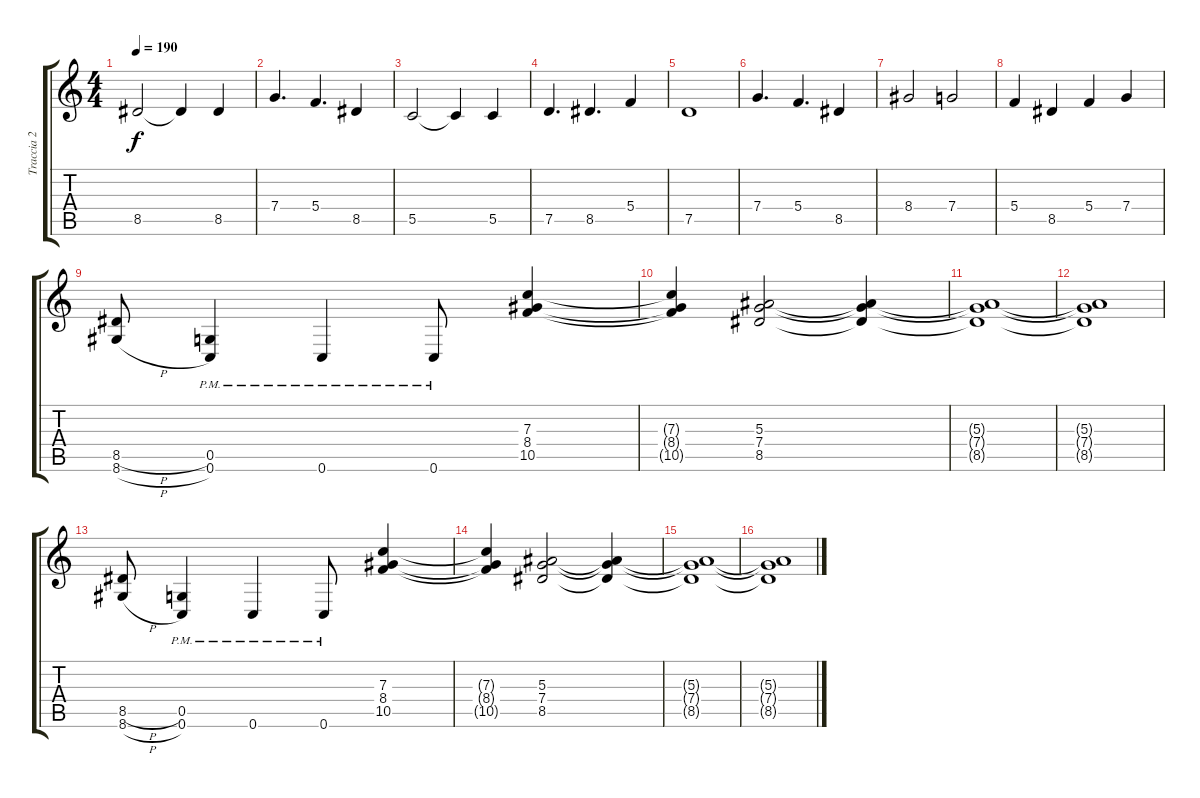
\track ("Traccia 2" "Traccia 2") {instrument distortionguitar}
\staff {score tabs}
\tuning (D4 A3 F3 C3 G2 C2) {hide}
\ts (4 4)
\tempo 190
\clef g2
\ks c
8.5.2{dy f} 8.5{t}.4 8.5.4 |
7.4.4{d} 5.4.4{d} 8.5.4 |
5.5.2 5.5{t}.4 5.5.4 |
7.5.4{d} 8.5.4{d} 5.4.4 |
7.5.1 |
7.4.4{d} 5.4.4{d} 8.5.4 |
8.4.2 7.4.2 |
5.4.4 8.5.4 5.4.4 7.4.4 |
(8.5{h} 8.6{h}).8 (0.5{pm} 0.6{pm}).4 0.6{pm}.4 0.6{pm}.8 (7.3 8.4 10.5).4 |
(7.3{t} 8.4{t} 10.5{t}).4 (5.3 7.4 8.5).2 (5.3{t} 7.4{t} 8.5{t}).4 |
(5.3{t} 7.4{t} 8.5{t}).1 |
(5.3{t} 7.4{t} 8.5{t}).1 |
(8.5{h} 8.6{h}).8 (0.5{pm} 0.6{pm}).4 0.6{pm}.4 0.6{pm}.8 (7.3 8.4 10.5).4 |
(7.3{t} 8.4{t} 10.5{t}).4 (5.3 7.4 8.5).2 (5.3{t} 7.4{t} 8.5{t}).4 |
(5.3{t} 7.4{t} 8.5{t}).1 |
(5.3{t} 7.4{t} 8.5{t}).1
